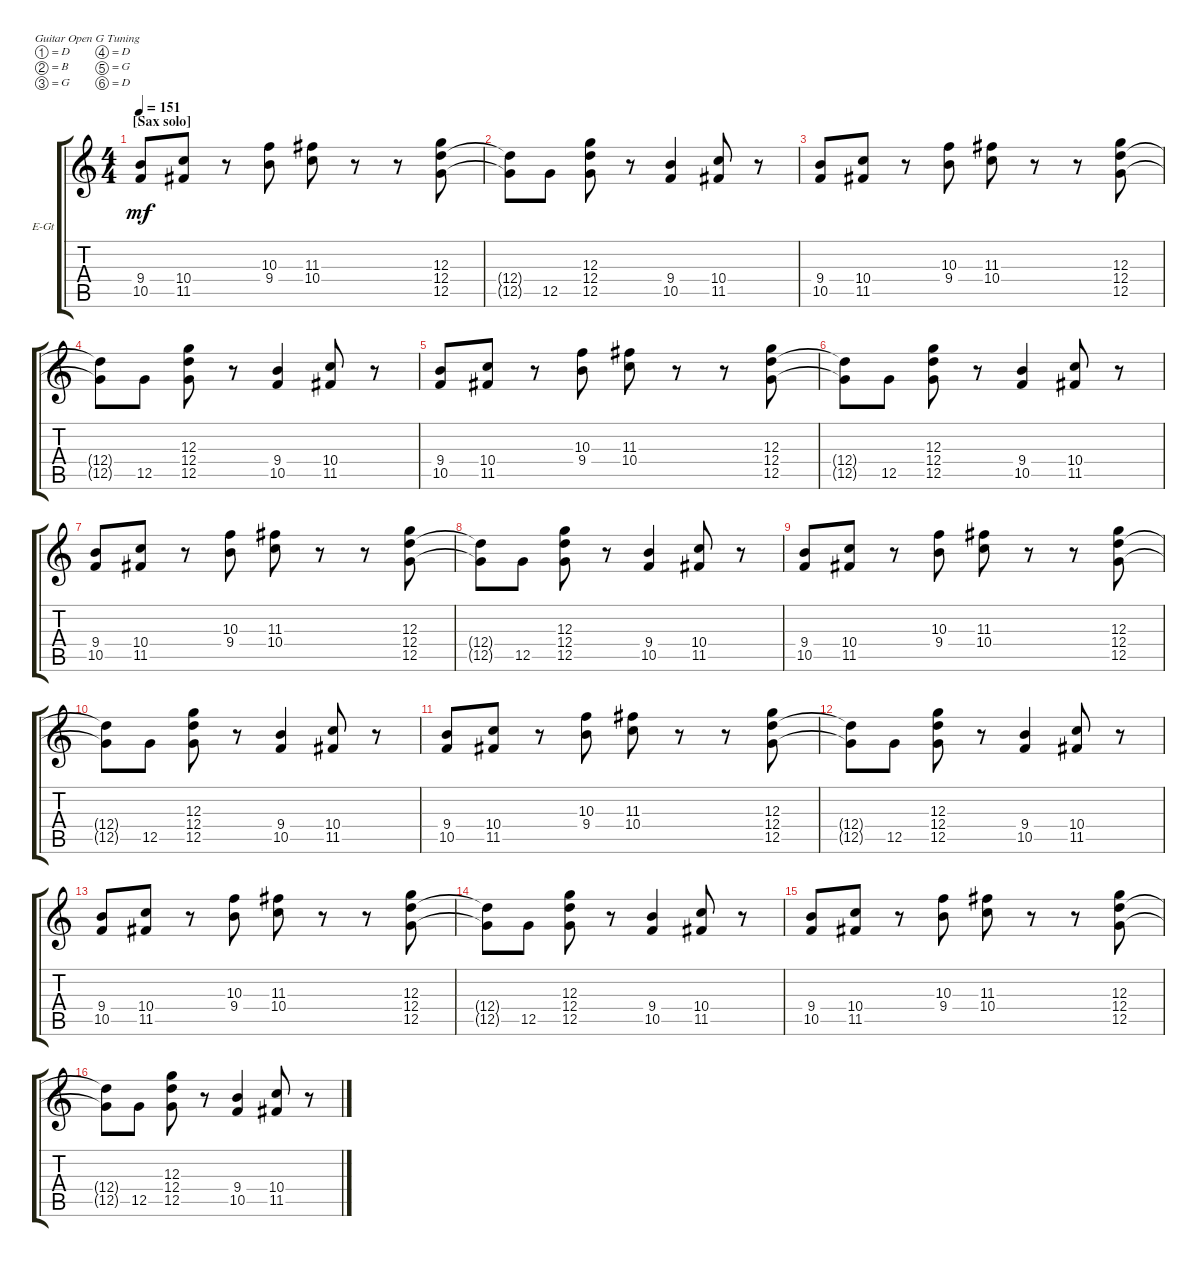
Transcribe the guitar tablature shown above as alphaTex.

\bracketExtendMode groupsimilarinstruments
\firstSystemTrackNameOrientation horizontal
\otherSystemsTrackNameOrientation horizontal
\track ("Electric Guitar-Keith" "E-Gt") {instrument overdrivenguitar}
\staff {score tabs}
\tuning (D4 B3 G3 D3 G2 D2)
\ts (4 4)
\section ("" "[Sax solo]")
\tempo 151
\clef g2
\ks aminor
(10.5 9.4).8{dy mf} (11.5 10.4).8 r.8 (9.4 10.3).8 (10.4 11.3).8 r.8 r.8 (12.5 12.4 12.3).8 |
(12.5{t} 12.4{t}).8 12.5.8 (12.5 12.4 12.3).8 r.8 (10.5 9.4).4 (11.5 10.4).8 r.8 |
(10.5 9.4).8 (11.5 10.4).8 r.8 (9.4 10.3).8 (10.4 11.3).8 r.8 r.8 (12.5 12.4 12.3).8 |
(12.5{t} 12.4{t}).8 12.5.8 (12.5 12.4 12.3).8 r.8 (10.5 9.4).4 (11.5 10.4).8 r.8 |
(10.5 9.4).8 (11.5 10.4).8 r.8 (9.4 10.3).8 (10.4 11.3).8 r.8 r.8 (12.5 12.4 12.3).8 |
(12.5{t} 12.4{t}).8 12.5.8 (12.5 12.4 12.3).8 r.8 (10.5 9.4).4 (11.5 10.4).8 r.8 |
(10.5 9.4).8 (11.5 10.4).8 r.8 (9.4 10.3).8 (10.4 11.3).8 r.8 r.8 (12.5 12.4 12.3).8 |
(12.5{t} 12.4{t}).8 12.5.8 (12.5 12.4 12.3).8 r.8 (10.5 9.4).4 (11.5 10.4).8 r.8 |
(10.5 9.4).8 (11.5 10.4).8 r.8 (9.4 10.3).8 (10.4 11.3).8 r.8 r.8 (12.5 12.4 12.3).8 |
(12.5{t} 12.4{t}).8 12.5.8 (12.5 12.4 12.3).8 r.8 (10.5 9.4).4 (11.5 10.4).8 r.8 |
(10.5 9.4).8 (11.5 10.4).8 r.8 (9.4 10.3).8 (10.4 11.3).8 r.8 r.8 (12.5 12.4 12.3).8 |
(12.5{t} 12.4{t}).8 12.5.8 (12.5 12.4 12.3).8 r.8 (10.5 9.4).4 (11.5 10.4).8 r.8 |
(10.5 9.4).8 (11.5 10.4).8 r.8 (9.4 10.3).8 (10.4 11.3).8 r.8 r.8 (12.5 12.4 12.3).8 |
(12.5{t} 12.4{t}).8 12.5.8 (12.5 12.4 12.3).8 r.8 (10.5 9.4).4 (11.5 10.4).8 r.8 |
(10.5 9.4).8 (11.5 10.4).8 r.8 (9.4 10.3).8 (10.4 11.3).8 r.8 r.8 (12.5 12.4 12.3).8 |
(12.5{t} 12.4{t}).8 12.5.8 (12.5 12.4 12.3).8 r.8 (10.5 9.4).4 (11.5 10.4).8 r.8
